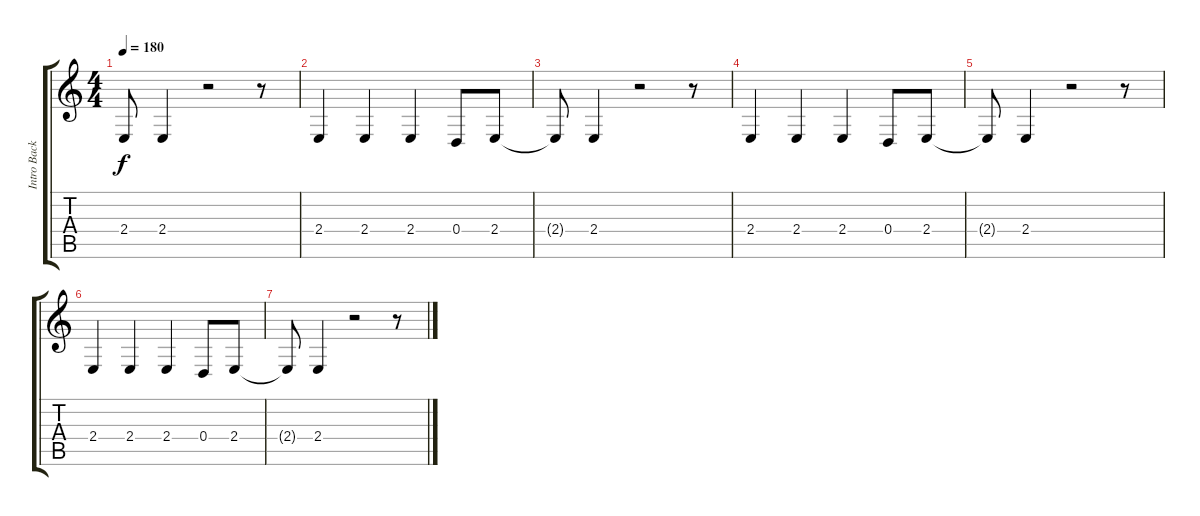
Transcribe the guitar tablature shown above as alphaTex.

\track ("Intro Background" "Intro Back") {instrument voiceoohs}
\staff {score tabs}
\tuning (E4 B3 G3 D3 A2 E2) {hide}
\ts (4 4)
\tempo 180
\clef g2
\ks c
2.4{t}.8{dy f} 2.4.4 r.2 r.8 |
2.4.4 2.4.4 2.4.4 0.4.8 2.4.8 |
2.4{t}.8 2.4.4 r.2 r.8 |
2.4.4 2.4.4 2.4.4 0.4.8 2.4.8 |
2.4{t}.8 2.4.4 r.2 r.8 |
2.4.4 2.4.4 2.4.4 0.4.8 2.4.8 |
2.4{t}.8 2.4.4 r.2 r.8
